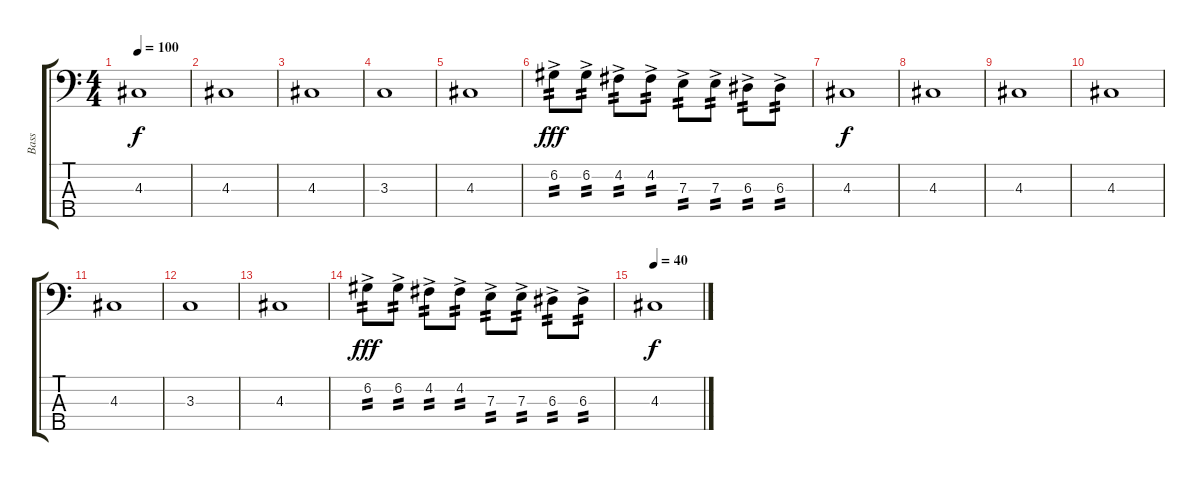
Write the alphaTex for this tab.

\track ("Bass" "Bass") {instrument acousticbass}
\staff {score tabs}
\tuning (G2 D2 A1 E1 B0) {hide}
\ts (4 4)
\tempo 100
\clef f4
\ks c
4.3.1{dy f} |
4.3.1 |
4.3.1 |
3.3.1 |
4.3.1 |
6.2{ac}.8{tp 2 dy fff} 6.2{ac}.8{tp 2} 4.2{ac}.8{tp 2} 4.2{ac}.8{tp 2} 7.3{ac}.8{tp 2} 7.3{ac}.8{tp 2} 6.3{ac}.8{tp 2} 6.3{ac}.8{tp 2} |
4.3.1{dy f volume 16} |
4.3.1 |
4.3.1 |
4.3.1 |
4.3.1 |
3.3.1 |
4.3.1 |
6.2{ac}.8{tp 2 dy fff} 6.2{ac}.8{tp 2} 4.2{ac}.8{tp 2} 4.2{ac}.8{tp 2} 7.3{ac}.8{tp 2} 7.3{ac}.8{tp 2} 6.3{ac}.8{tp 2} 6.3{ac}.8{tp 2} |
\tempo 40
4.3.1{dy f}
